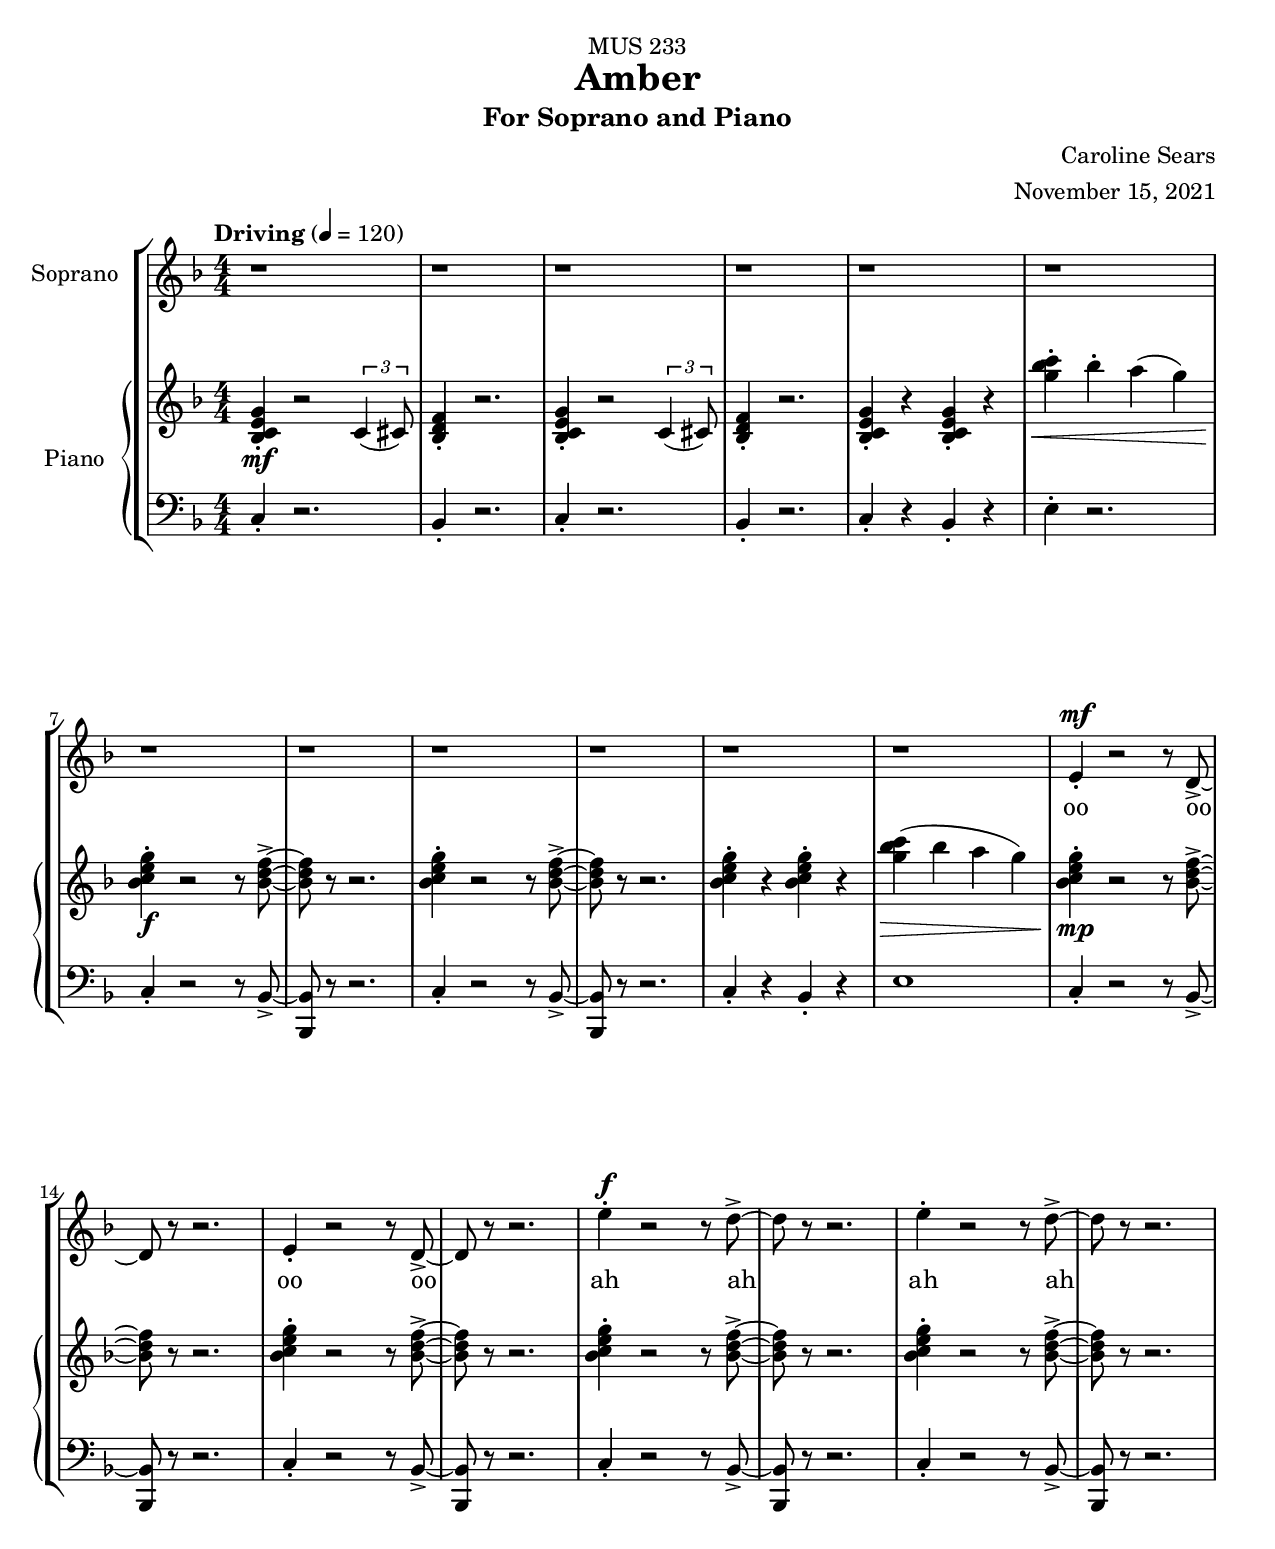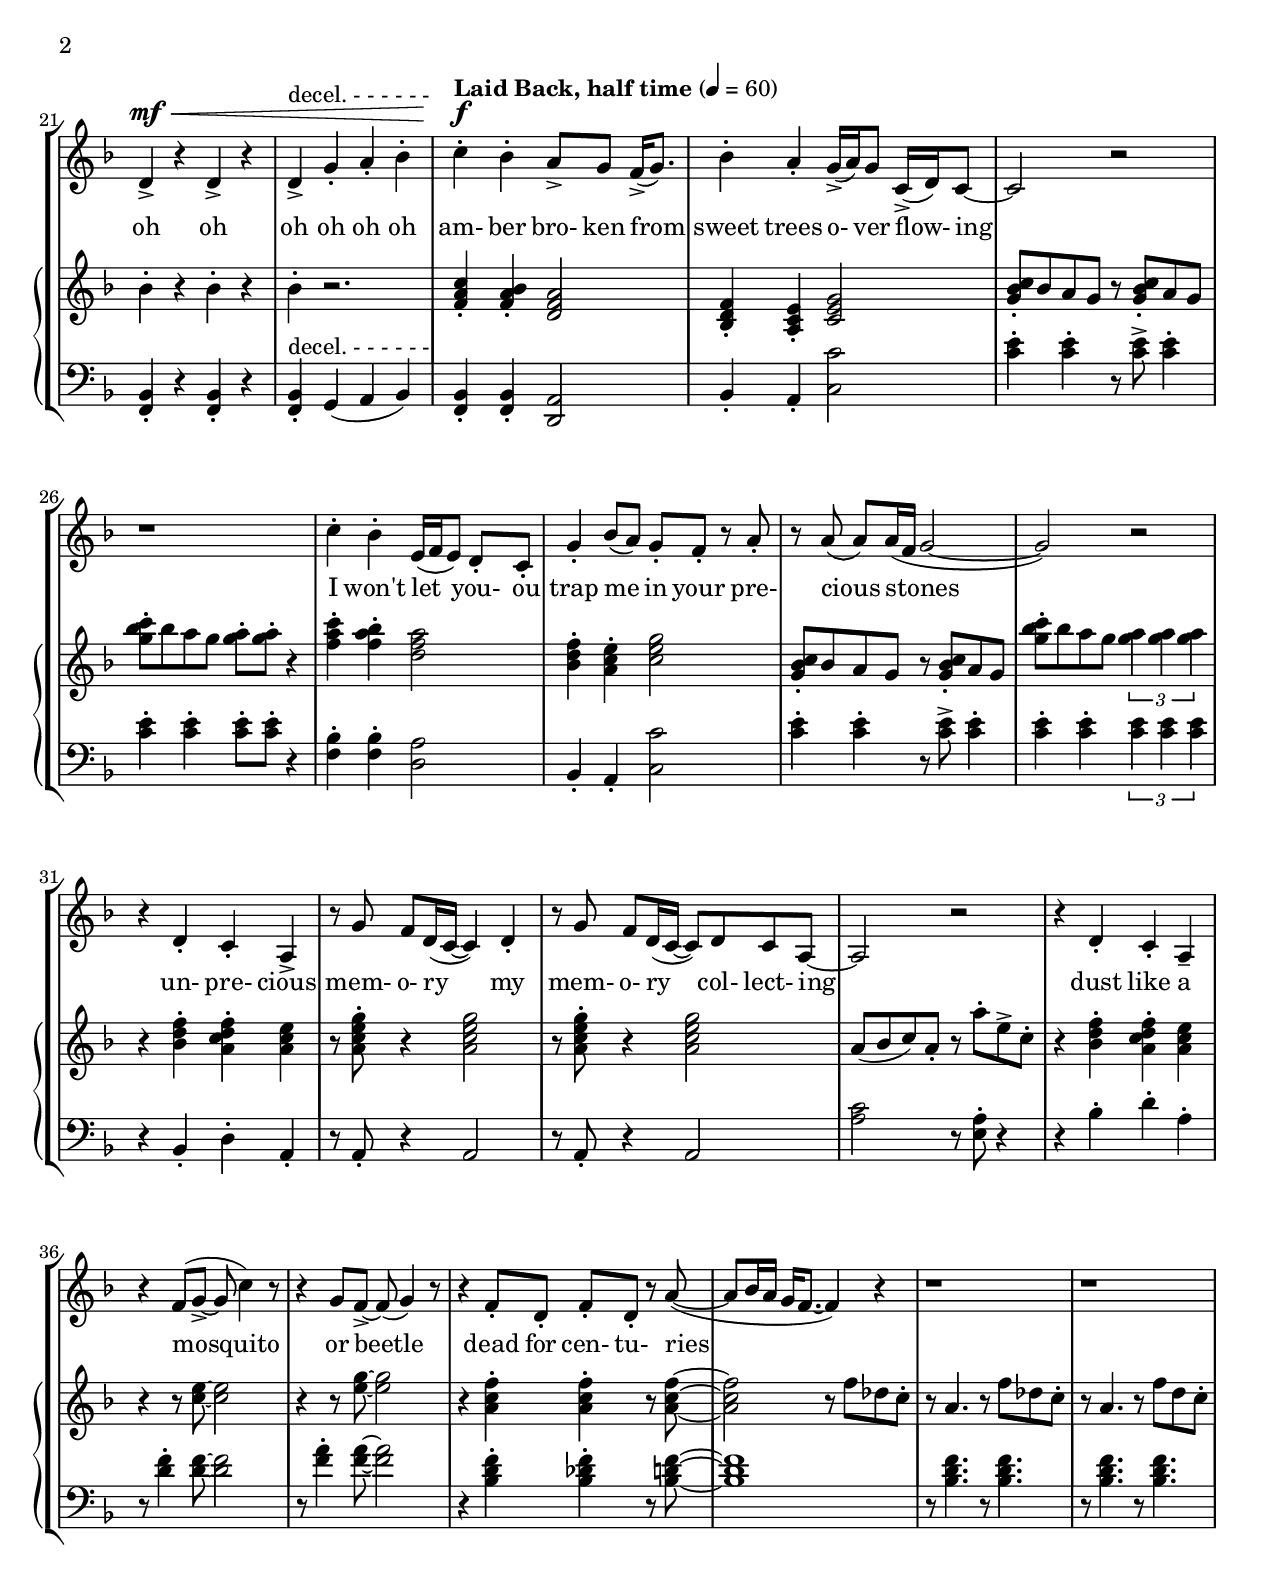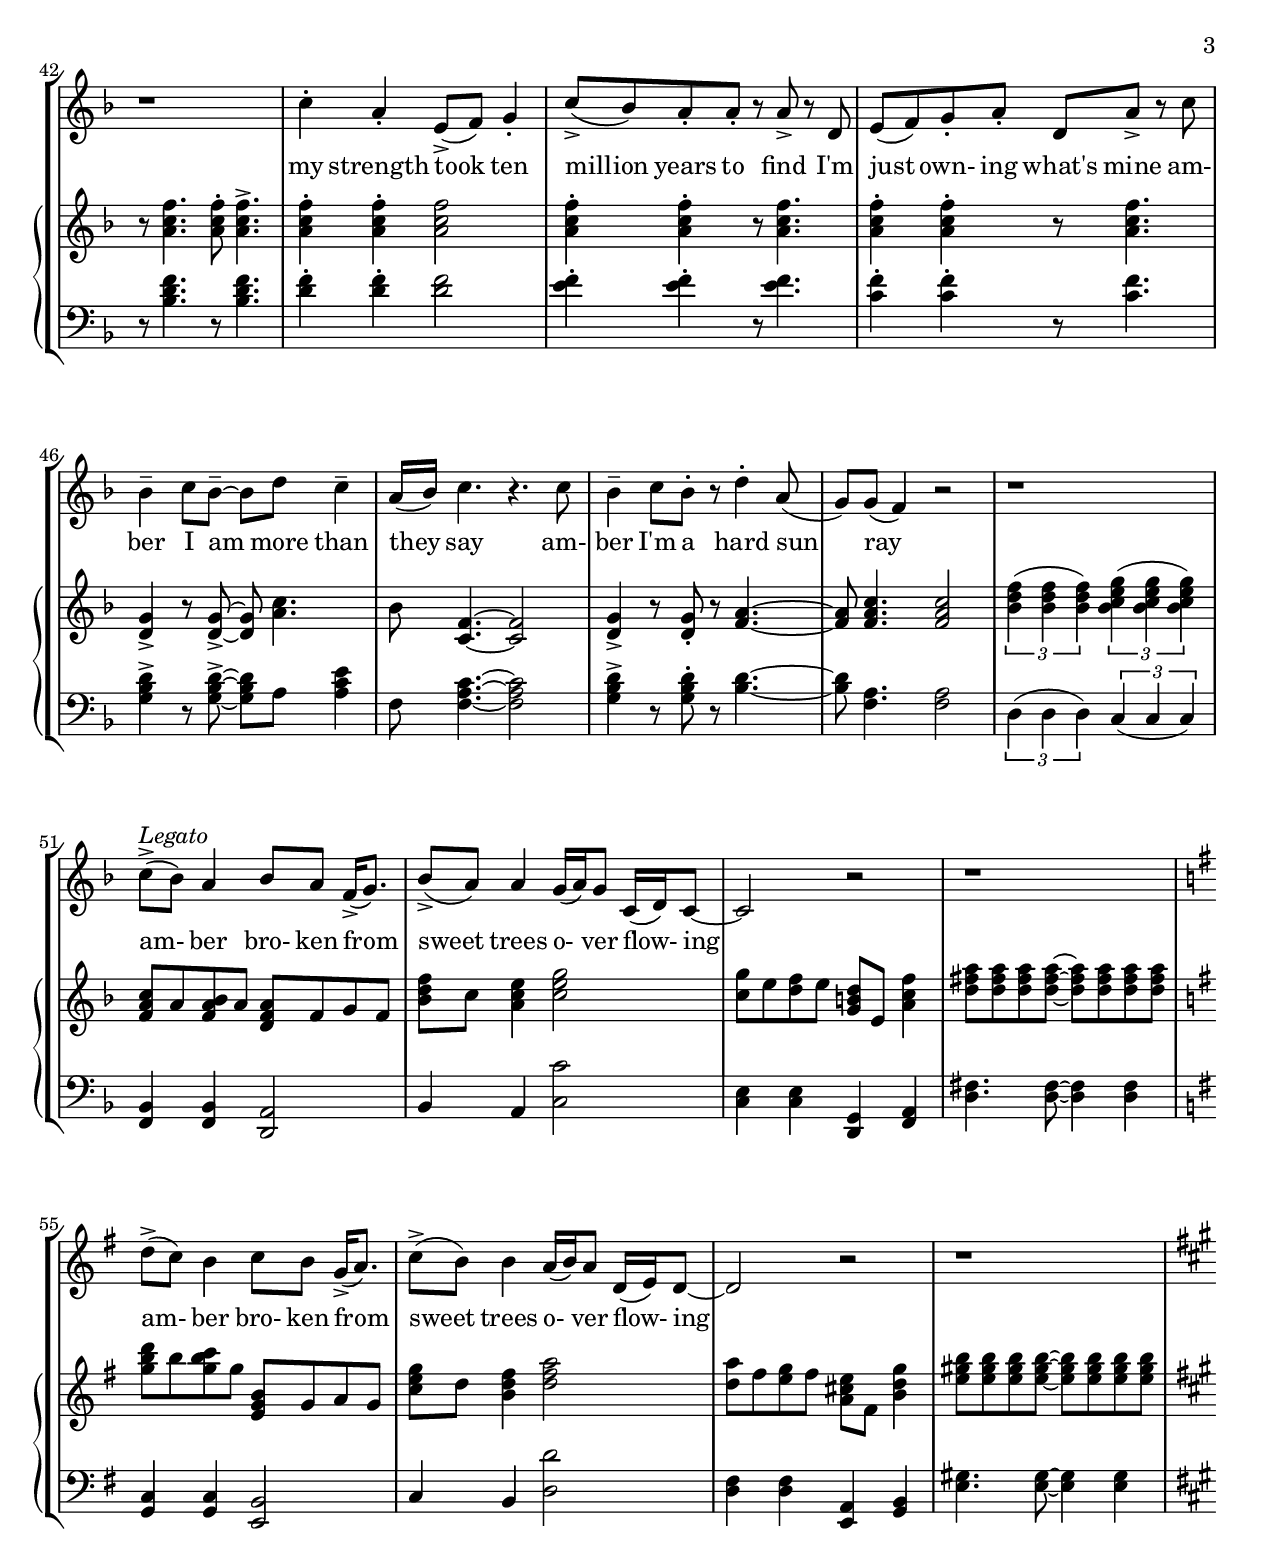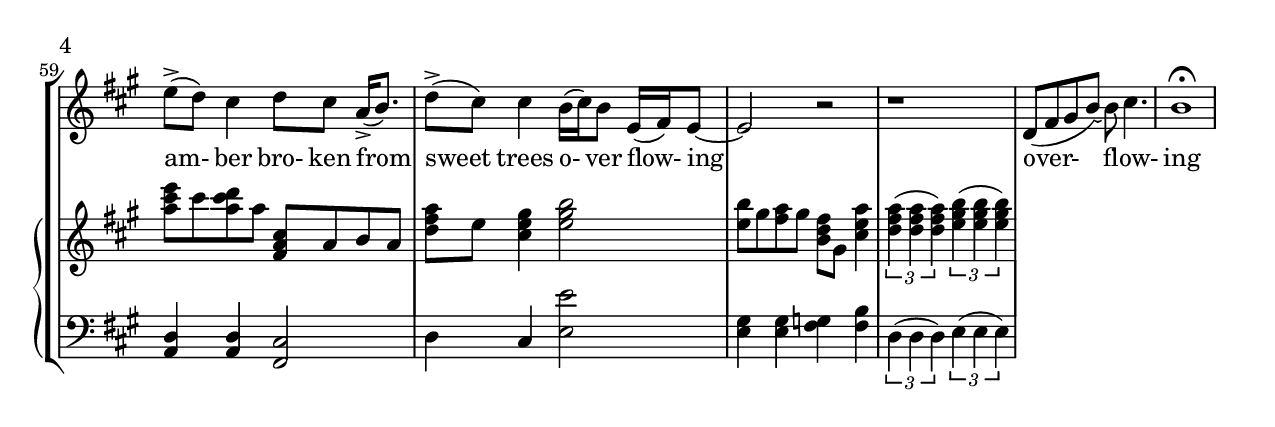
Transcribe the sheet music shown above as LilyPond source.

%%%%%%%%%%%%%%%%%%%% Header + Paper Dimensions %%%%%%%%%%%%%%%%%%%%
\header {
  title = "Amber"
    subtitle = "For Soprano and Piano"
    dedication = "MUS 233"
    composer = "Caroline Sears"
    arranger = "November 15, 2021"
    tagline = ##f

}
\paper {
  #(set-paper-size "ansi a")
  #(define top-margin (* 0.75 in))
}

%%%%%%%%%%%%%%%%%%%% Musical/Lyrical Content %%%%%%%%%%%%%%%%%%%%%%%%%%

%%%%% VOICE PART %%%%%%%%%%%
theNotes = \relative c'' {
    \set Staff.midiInstrument = "flute"
    \key f \major % C mixolydian
    \numericTimeSignature \time 4/4
    \tempo "Driving" 4 = 120
    \dynamicUp

    %%Intro %%
    r1 | r1 |r1 | r1 | r1 | r1 | r1 | r1 | r1 | r1 | r1 | r1 |
    e,4\staccato\mf r2 r8 d8\accent~ |d8 r8 r2. |e4\staccato r2 r8 d8\accent~ |d8 r8 r2. 
    e'4\staccato\f r2 r8 d8\accent~ |d8 r8 r2. |e4\staccato r2 r8 d8\accent~ |d8 r8 r2. 
    d,4\accent\mf\< r4 d4\accent r4| d4\accent^\markup{"decel. - - - - - -"}  g4\staccato a4\staccato bes\staccato |


    %% Verse 1 %%

    %bar 23%
    \tempo "Laid Back, half time" 4 = 60
    c4\staccato\!\f bes4\staccato  a8\accent g8 f16\accent (g8.) | bes4\staccato  a\staccato g16\accent (a16) g8 c,16\accent (d16) c8~ |
    c2 r2 | r1 |
    %bar 27%
     c'4\staccato bes4\staccato  e,16 (f16 e8)  d8\staccato c8\staccato | g'4\staccato bes8 (a) g8\staccato f8\staccato r8 a8\staccato |
    r8 a8 (a) a16 (f16 g2~ | g2) r2 |
    %bar 31%
    r4 d4\staccato c4\staccato a\accent |r8 g'8 f d16 (c16~c4) d4\staccato | r8 g8 f d16 (c16~c8) d8 c8 a~ |a2 r2 |
    %bar 35%
    r4 d4\staccato c4\staccato a4\tenuto | r4 f'8 (g8\accent~g8 c4) r8 | r4 g8 f8\accent~f8 (g4) r8 | r4 f8\staccato d\staccato f\staccato d\staccato r8 a'8(~a8 bes16  a16 
    g f8.~f4)  r4|
    %bar40
     r1 |r1| r1 |
     %bar 43
    c'4\staccato a\staccato e8\accent (f8) g4\staccato | c8\accent (bes) a8\staccato a8\staccato r8 a\accent r8 d,8 |
    e8 (f) g8\staccato a8\staccato  d,8 a'8\accent r8 c8| bes4\tenuto c8 bes8\tenuto~bes8 d8 c4\tenuto| a16 (bes) c4. r4. c8|
    %bar 48
    bes4\tenuto c8 bes8\staccato r8 d4\staccato a8 (g8) g8 (f4) r2 | r1 |
    %bar 50
    c'8\accent^\markup{\italic{"Legato"}} (bes8)  a4 bes8 a8 f16\accent (g8.) | bes8\accent (a8) a4 g16 (a16) g8 c,16 (d16) c8~ |
    c2 r2 | r1 |
    %bar 54
    \key g \major
    d'8\accent (c8)  b4 c8 b8 g16\accent (a8.) | c8\accent (b8) b4 a16 (b16) a8 d,16 (e16) d8~ |
    d2 r2 | r1 |
    \key a \major
    %bar 58
    e'8\accent (d8)  cis4 d8 cis8 a16\accent (b8.) | d8\accent (cis8) cis4 b16 (cis16) b8 e,16 (fis16) e8~ |
    e2 r2 | r1 |
    %bar 62
    d8 (fis gis b)~b8 cis4.|b1\fermata|






    %% Verse 2 %%

    %% Breakdown %%

    %% Verse 3? %%

    %% End %%
    
  }

theWords =  \lyricmode {
      %% Intro %%%
      oo oo oo oo
      ah ah ah ah
      oh oh oh oh oh oh
      %% Verse 1%%%
      am- ber bro- ken from
      sweet trees o- ver flow- ing
      I won't let you- _ou  trap me
      in your pre- cious stones_
      un- pre- cious mem- o- ry my
      mem- o- ry col- lect- ing
      dust like a mosquito or beetle
      dead for cen- tu- ries
      my strength took ten million
      years to find
      I'm just own- ing what's mine
      am- ber I am more than they say
      am- ber I'm a hard sun ray 

      am- ber bro- ken from
      sweet trees o- ver flow- ing

      am- ber bro- ken from
      sweet trees o- ver flow- ing

      am- ber bro- ken from
      sweet trees o- ver flow- ing

      over- flow- ing



  }

%%%%%% PIANO PART %%%%%%%%%%
righthand =\relative c' {
    \key f \major
    \numericTimeSignature \time 4/4

    %%%%%%%% INTRO %%%%%%%%
    \tempo "Driving" 4 = 120
    <bes c e g>4\staccato\mf r2 \tuplet 3/2 {c4 (cis8)} | <bes d f>4\staccato r2.|
    <bes c e g>4\staccato r2 \tuplet 3/2 {c4 (cis8)} | <bes d f>4\staccato r2.|
    <bes c e g>4\staccato r4 <bes c e g>4\staccato r4|
    <g'' bes c>4\staccato\< bes\staccato a (g) |
    <bes, c e g>4\staccato\!\f r2 r8 <bes d f>8\accent~|<bes d f>8 r8 r2. |
    <bes c e g>4\staccato r2 r8 <bes d f>8\accent~|<bes d f>8 r8 r2. |
    <bes c e g>4\staccato r4 <bes c e g>4\staccato r4|
    <g' bes c>4\> (bes a g) |
    <bes, c e g>4\!\mp\staccato r2 r8 <bes d f>8\accent~|<bes d f>8 r8 r2. |
    <bes c e g>4\staccato r2 r8 <bes d f>8\accent~|<bes d f>8 r8 r2. |
    <bes c e g>4\staccato r2 r8 <bes d f>8\accent~|<bes d f>8 r8 r2. |
    <bes c e g>4\staccato r2 r8 <bes d f>8\accent~|<bes d f>8 r8 r2. |
    bes4\staccato r4 bes4\staccato r4 | bes4\staccato r2. | 
    

    
    %%%% VERSE 1 %%%%%%%%
    \tempo "Laid Back, half time" 4 = 60

    %bar 23%
    <f a c>4\staccato <f a bes>\staccato <d f a>2 | <bes d f>4\staccato <a c e>4\staccato  <c e g>2 |
    <g' bes c>8\staccato  bes  a g r8 <g bes c>8\staccato a g | <g' bes c>8\staccato  bes  a g <g a>8\staccato <g a>8\staccato r4|
    %bar 27%
    <f a c>4\staccato <f a bes>\staccato <d f a>2 | <bes d f>4\staccato <a c e>4\staccato  <c e g>2 |
    <g bes c>8\staccato  bes  a g r8 <g bes c>8\staccato a g | <g' bes c>8\staccato  bes  a g \tuplet 3/2 {<g a>4 <g a>4 <g a>4 } |
    %bar 31%
    r4 <bes, d f>4\staccato <a c d f>4\staccato <a c e> | r8 <a c e g>\staccato r4 <a c e g>2 |  r8 <a c e g>\staccato r4 <a c e g>2 | 
    %bar 34%
    a8 (bes c) a\staccato r8 a'\staccato e\accent c\staccato |r4 <bes d f>4\staccato <a c d f>4\staccato <a c e> |
    r4 r8 <c e>8~<c e>2 | r4 r8 <e g>8~<e g>2 | r4 <a, c f>4\staccato <a c f>4\staccato r8 <a c f>8~| <a c f>2 r8 f'8 des c\staccato|
    %bar 40
    r8 a4. r8 f'8 des c\staccato | r8 a4. r8 f'8 d c\staccato | r8 <a c f>4. <a c f>8\staccato <a c f>4.\accent  |
    <a c f>4\staccato <a c f>4\staccato <a c f>2 |<a c f>4\staccato <a c f>4\staccato r8<a c f>4.| 
    %bar45
    <a c f>4\staccato <a c f>4\staccato r8<a c f>4.| <g d>4\accent r8 <g d>\accent~<g d>8 <a c>4. |
    bes8 <f c>4.~<f c>2 |<g d>4\accent r8 <g d>\staccato r8 <f a>4.~| <f a>8 <f a c>4. <f a c>2 |
    %bar 50
    \tuplet 3/2 {<bes d f>4 (<bes d f>4 <bes d f>4)} \tuplet 3/2 { <bes c e g>4 (<bes c e g>4 <bes c e g>4)} |
    %bar 51
    <f a c>8 a8 <f a bes>8 a8 <d, f a>8 f8 g8 f | <bes d f>8 c8 <a c e>4 <c e g>2 |
    <c g'>8 e8 <d f>8 e8 <g, b d > e8 <a c f>4 | <d fis a>8 <d fis a>8 <d fis a>8 <d fis a>8~<d fis a>8 <d fis a>8 <d fis a>8 <d fis a>8 |
    %bar 55
    \key g \major
    <g b d>8 b8 <g b c>8 g8 <e, g b>8 g8 a8 g | <c e g>8 d8 <b d fis>4 <d fis a>2 |
    <d a'>8 fis8 <e g>8 fis8 <a, cis e > fis8 <b d g>4 | <e gis b>8 <e gis b>8 <e gis b>8 <e gis b>8~<e gis b>8<e gis b>8 <e gis b>8 <e gis b>8|

    \key a \major 
    <a cis e>8 cis8 <a cis d>8 a8 <fis, a cis>8 a8 b8 a | <d fis a>8 e8 <cis e gis>4 <e gis b>2 |
    <e b'>8 gis8 <fis a>8 gis8 <b, d fis > gis8 <cis e a>4 |\tuplet 3/2 {<d fis a>4 (<d fis a>4 <d fis a>4)} \tuplet 3/2 { <e gis b>4 (<e gis b>4 <e gis b>4)} |



  }

lefthand = \relative c {
    \key f \major
    \numericTimeSignature \time 4/4
    \clef "bass"

    %%%%%%%% INTRO %%%%%%%%
    \tempo "Driving" 4 = 120
    c4\staccato r2.|bes4\staccato r2. |
    c4\staccato r2.|bes4\staccato r2. |
    c4\staccato r4 bes4\staccato r4|
    e4\staccato r2.|
    c4\staccato r2 r8 bes8~\accent|<bes bes,>8 r8 r2. |
    c4\staccato r2 r8 bes8~\accent|<bes bes,>8 r8 r2. |
    c4\staccato r4 bes4\staccato r4|
    e1|
    c4\staccato r2 r8 bes8~\accent|<bes bes,>8 r8 r2. |
    c4\staccato r2 r8 bes8~\accent|<bes bes,>8 r8 r2. |
    c4\staccato r2 r8 bes8~\accent|<bes bes,>8 r8 r2. |
    c4\staccato r2 r8 bes8~\accent|<bes bes,>8 r8 r2. |
    <bes f>4\staccato r4 <bes f>4\staccato r4 |
    <bes f>4\staccato^\markup{"decel. - - - - - -"} g4 (a bes) |

    %%%%% VERSE 1 %%%%%%%%%%
    \tempo "Laid Back, half time" 4 = 60

    %bar 23%
    <f bes>4\staccato <f bes>4\staccato <d a'>2 | bes'4\staccato a4\staccato <c c'>2| 
    <c' e>4\staccato <c e>\staccato r8 <c e>\accent <c e>4\staccato  |
     <c e>4\staccato <c e>\staccato <c e>8\staccato <c e>8\staccato r4 |
     %bar 27%
     <f, bes>4\staccato <f bes>4\staccato <d a'>2 | bes4\staccato a4\staccato <c c'>2|
     <c' e>4\staccato <c e>\staccato r8 <c e>\accent <c e>4\staccato  |
     <c e>4\staccato <c e>\staccato \tuplet 3/2 {<c e>4 <c e>4 <c e>4}  |
     %bar 31%
      r4 bes,4\staccato d\staccato a\staccato | r8 a8\staccato r4 a2 |r8 a8\staccato r4 a2 |
      %bar 34%
      <a' c>\2 r8 <a e>8\staccato r4 | r4 bes4\staccato d\staccato a\staccato |
      r8 <d f>4\staccato <d f>8~ <d f>2 | r8 <f a>4\staccato <f a>8~<f a>2 |
      %bar 38
      r4 <bes, d f>4\staccato <bes des f>4\staccato r8 <bes d f>8~|
      <bes d f>1 | r8 <bes d f>4. r8 <bes d f>4. |  r8 <bes d f>4. r8 <bes d f>4. |r8 <bes d f>4. r8 <bes d f>4. |
      %bar 43
      <d f>4\staccato <d f>\staccato <d f>2 | <e f>4\staccato <e f>\staccato r8 <e f>4.|
      <c f>4\staccato <c f>4\staccato r8 <c f>4. |
      %bar 46
      <g bes d>4\accent r8 <g bes d>8\accent~<g bes d>8 a8 <a c e>4 | f8 <f a c>4.~<f a c>2 | <g bes d>4\accent r8 <g bes d>8\staccato r8 <bes d >4.~|
      <bes d >8 <f a>4. <f a>2 |
      %bar 50
      \tuplet 3/2 {d4 (d d)} \tuplet 3/2 {c4 (c4 c)} |
      %bar 51
      <f, bes>4  < f bes>4 <d a' >2 | bes'4 a4 <c c'>2 |
      <c e>4 <c e>4 <g d>4 <a f>4| <d fis>4. <d fis>8~<d fis>4 <d fis> |
      %bar 55
      \key g \major
      <g, c>4  < g c>4 <e b' >2 | c'4 b4 <d d'>2 |
      <d fis>4 <d fis>4 <a e>4 <b g>4| <e gis>4. <e gis>8~<e gis>4 <e gis> |
      %bar 59
      \key a \major
      <a, d>4  < a d>4 <fis cis' >2 | d'4 cis4 <e e'>2 |
      <e gis>4 <e gis>4 <g fis>4 <fis b>4|\tuplet 3/2 {d4 (d d)} \tuplet 3/2 {e4 (e4 e)}  |

    
  }

%%%%%%%%%%%%%%%%%%%%%%% Score Setup %%%%%%%%%%%%%%%%%%%%%%%%%%%%%%%%%%%
\score {
\new StaffGroup <<
  \new Staff \with {instrumentName = "Soprano" 
    %shortInstrumentName = #"Sop. "
    }
  \new Voice = vocals \theNotes
  \new Lyrics \lyricsto vocals \theWords
  

  \new PianoStaff \with { instrumentName = "Piano" 
    %shortInstrumentName = #"Pno. "
    }
  <<
    \new Staff = "upper" \righthand
    \new Staff = "lower" \lefthand
  >>
>>

  \layout {}
  \midi {}
}